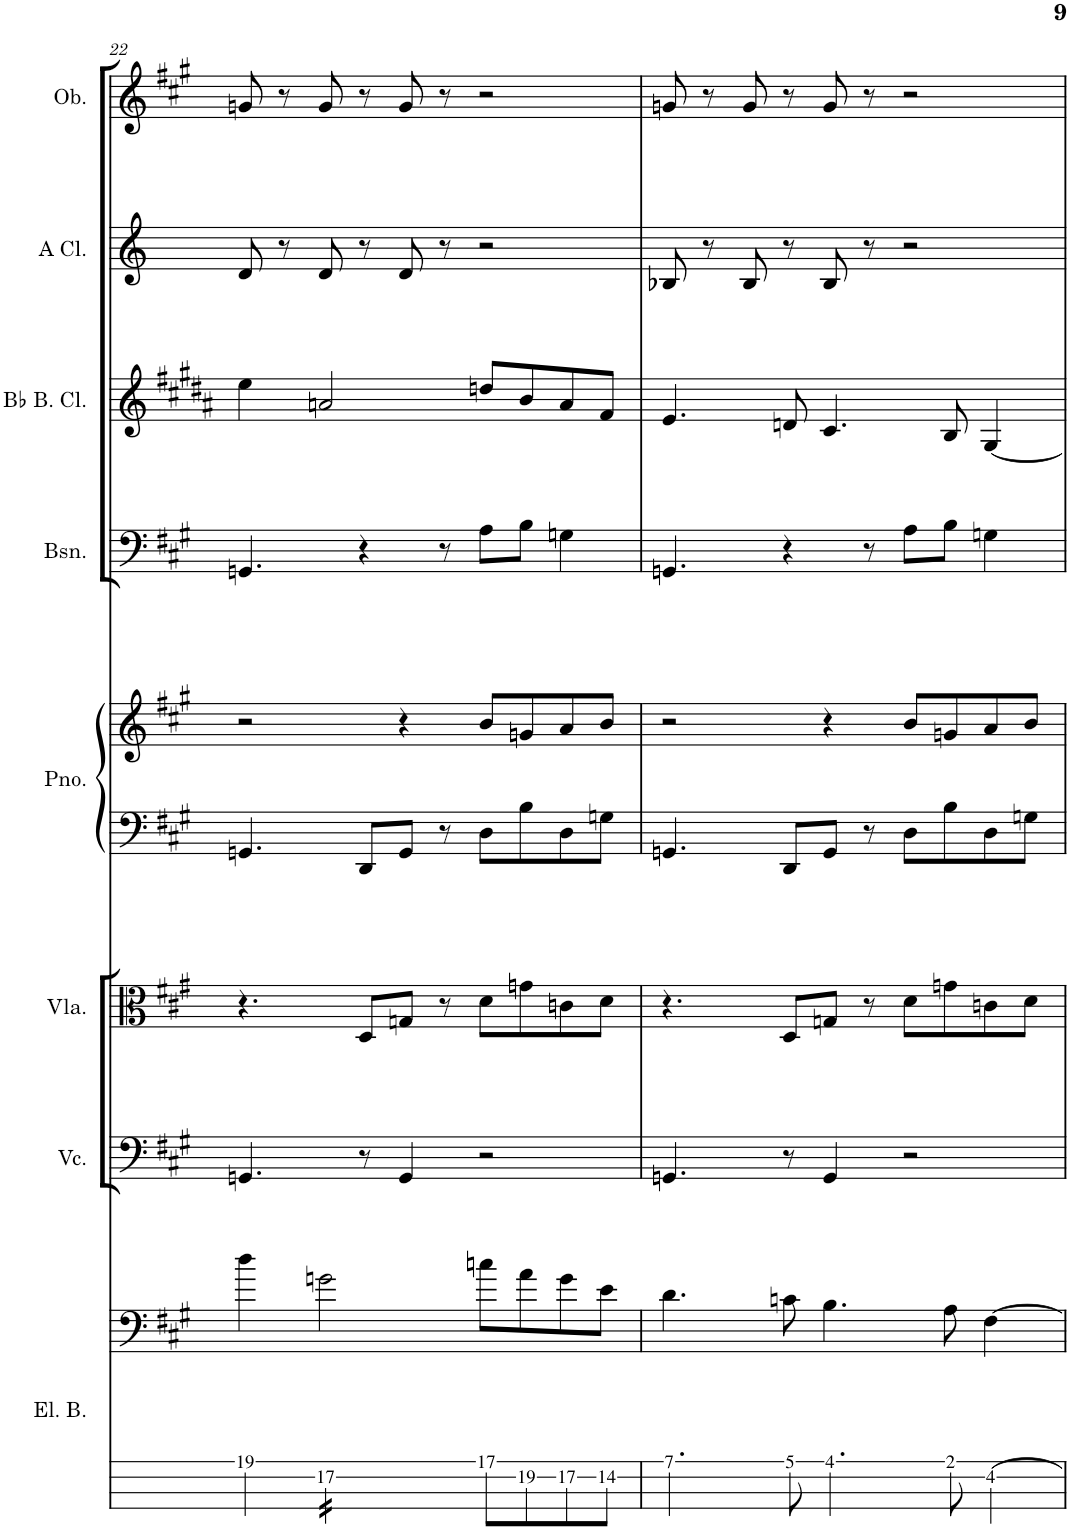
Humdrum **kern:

**kern	**kern	**kern	**kern	**kern	**kern	**kern	**kern	**kern	**kern
*part8	*part8	*part7	*part6	*part5	*part5	*part4	*part3	*part2	*part1
*staff10	*staff9	*staff8	*staff7	*staff6	*staff5	*staff4	*staff3	*staff2	*staff1
*I"Electric Bass	*	*I"Violoncello	*I"Viola	*I"Piano	*	*I"Bassoon	*I"Bb Bass Clarinet	*I"A Clarinet	*I"Oboe
*I'El. B.	*	*I'Vc.	*I'Vla.	*I'Pno.	*	*I'Bsn.	*I'Bb B. Cl.	*I'A Cl.	*I'Ob.
!!LO:PB:g=z
*	*clefF4	*clefF4	*clefC3	*clefF4	*clefG2	*clefF4	*clefG2	*clefG2	*clefG2
*Trd7c12	*Trd7c12	*	*	*	*	*	*Trd8c14	*Trd2c3	*
*k[f#c#g#]	*k[f#c#g#]	*k[f#c#g#]	*k[f#c#g#]	*k[f#c#g#]	*k[f#c#g#]	*k[f#c#g#]	*k[f#c#g#d#a#]	*k[]	*k[f#c#g#]
*M5/4	*M5/4	*M5/4	*M5/4	*M5/4	*M5/4	*M5/4	*M5/4	*M5/4	*M5/4
=22	=22	=22	=22	=22	=22	=22	=22	=22	=22
4dd\	4dd\	4.GGn/	4.r	4.GGn/	2r	4.GGn/	4ee\	8d/	8gn/
.	.	.	.	.	.	.	.	8r	8r
2g\	2gn\	.	.	.	.	.	2an/	8d/	8g/
.	.	8r	8D/L	8DD/L	.	4r	.	8r	8r
.	.	4GG/	8Gn/J	8GG/J	4r	.	.	8d/	8g/
.	.	.	8r	8r	.	8r	.	8r	8r
8cc\L	8ccn\L	2r	8d\L	8D\L	8b/L	8A\L	8ddn/L	2r	2r
8a\	8a\	.	8gn\	8B\	8gn/	8B\J	8b/	.	.
8g\	8g\	.	8cn\	8D\	8a/	4Gn\	8a/	.	.
8e\J	8e\J	.	8d\J	8Gn\J	8b/J	.	8f#/J	.	.
=23	=23	=23	=23	=23	=23	=23	=23	=23	=23
4.d\	4.d\	4.GGn/	4.r	4.GGn/	2r	4.GGn/	4.e/	8B-X/	8gn/
.	.	.	.	.	.	.	.	8r	8r
.	.	.	.	.	.	.	.	8B-/	8g/
8c\	8cn\	8r	8D/L	8DD/L	.	4r	8dn/	8r	8r
4.B\	4.B\	4GG/	8Gn/J	8GG/J	4r	.	4.c#/	8B-/	8g/
.	.	.	8r	8r	.	8r	.	8r	8r
.	.	2r	8d\L	8D\L	8b/L	8A\L	.	2r	2r
8A\	8A\	.	8gn\	8B\	8gn/	8B\J	8B/	.	.
[4F#\	[4F#\	.	8cn\	8D\	8a/	4Gn\	[4G#/	.	.
.	.	.	8d\J	8Gn\J	8b/J	.	.	.	.
=	=	=	=	=	=	=	=	=	=
*-	*-	*-	*-	*-	*-	*-	*-	*-	*-
